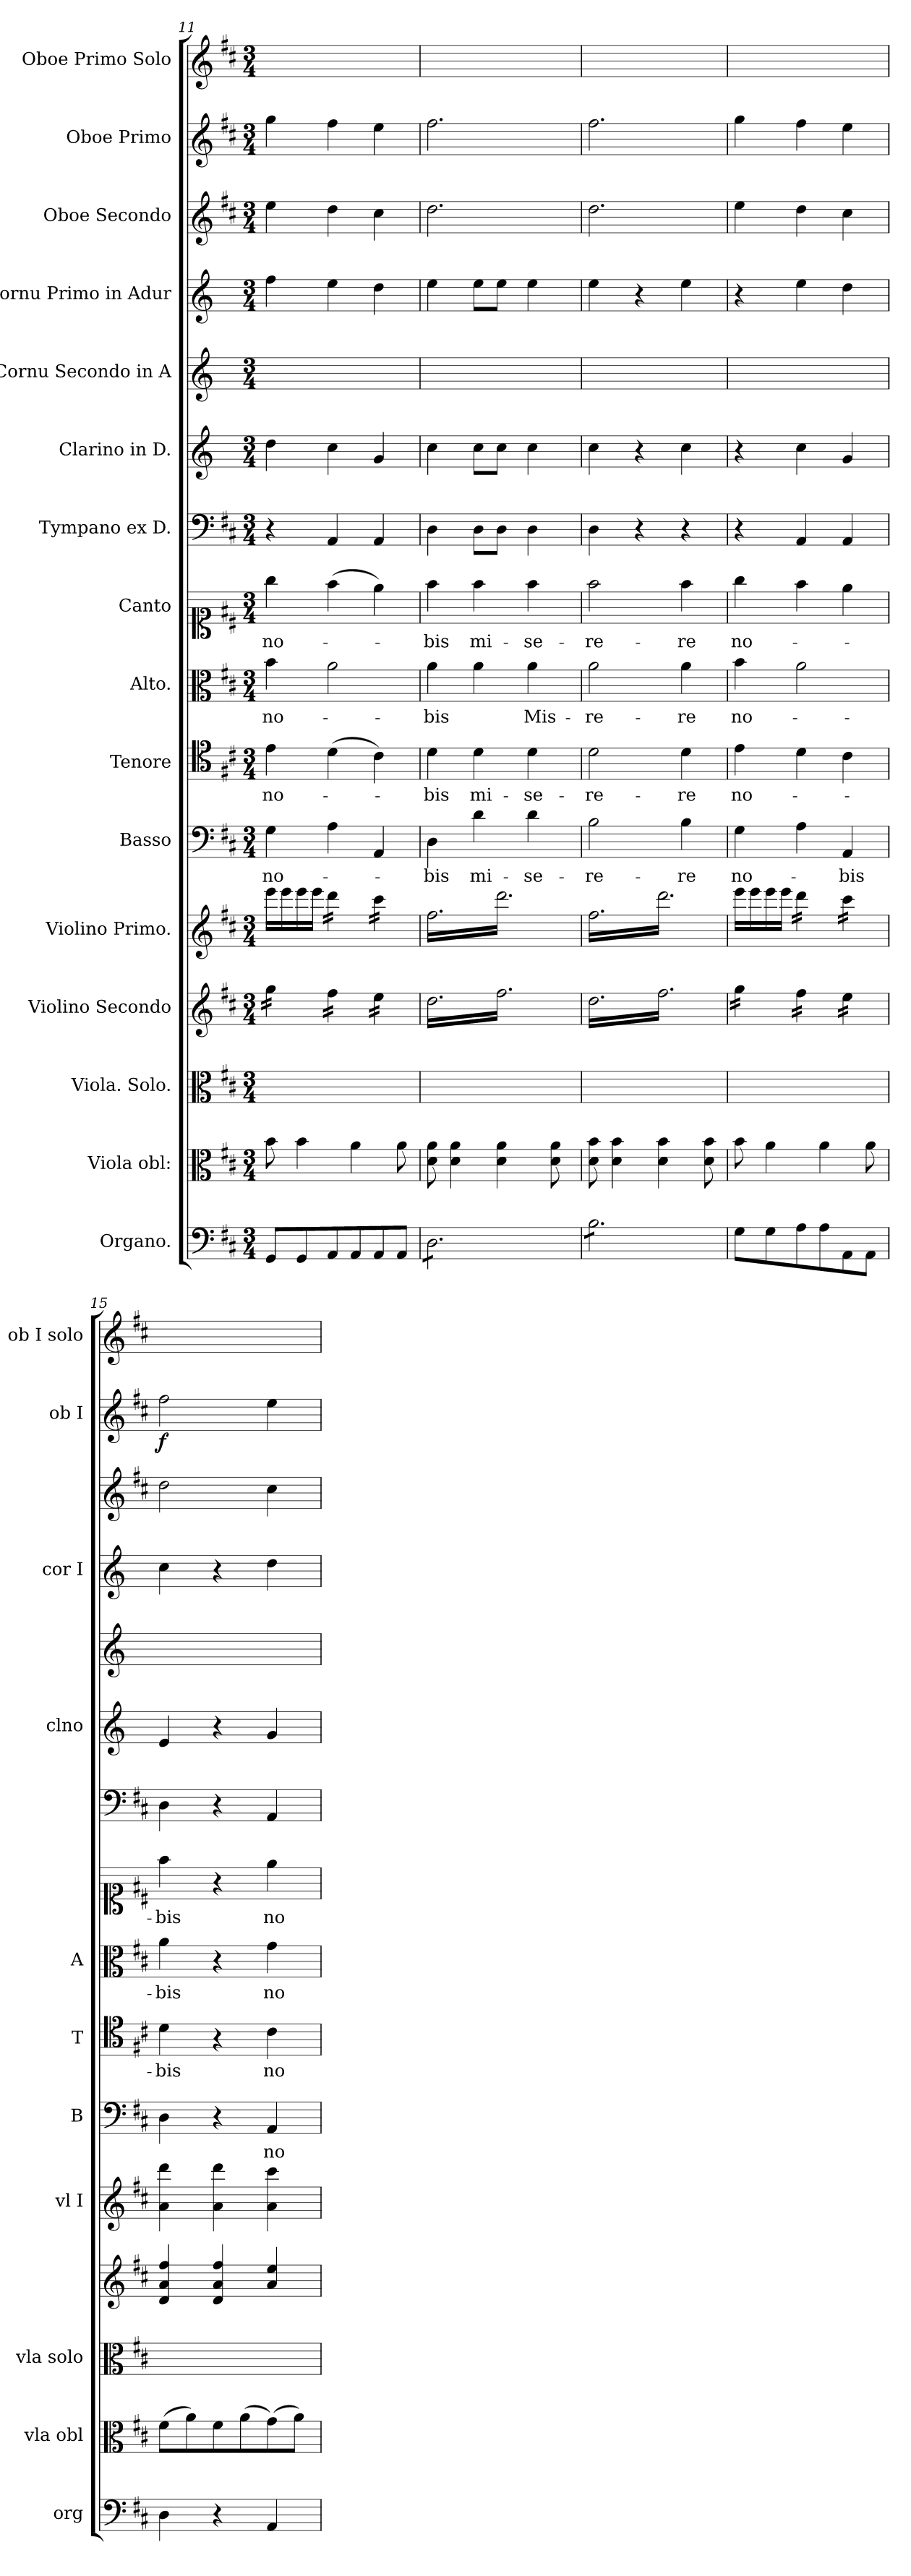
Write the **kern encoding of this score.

**kern	**kern	**kern	**kern	**dynam	**kern	**dynam	**kern	**text	**kern	**text	**dynam	**kern	**text	**kern	**text	**kern	**dynam	**kern	**dynam	**kern	**kern	**dynam	**kern	**dynam	**kern	**dynam	**kern
*part16	*part15	*part14	*part13	*part13	*part12	*part12	*part11	*part11	*part10	*part10	*part10	*part9	*part9	*part8	*part8	*part7	*part7	*part6	*part6	*part5	*part4	*part4	*part3	*part3	*part2	*part2	*part1
*staff16	*staff15	*staff14	*staff13	*staff13	*staff12	*staff12	*staff11	*staff11	*staff10	*staff10	*staff10	*staff9	*staff9	*staff8	*staff8	*staff7	*staff7	*staff6	*staff6	*staff5	*staff4	*staff4	*staff3	*staff3	*staff2	*staff2	*staff1
*I"Organo.	*I"Viola obl:	*I"Viola. Solo.	*I"Violino Secondo	*	*I"Violino Primo.	*	*I"Basso	*	*I"Tenore	*	*	*I"Alto.	*	*I"Canto	*	*I"Tympano ex D.	*	*I"Clarino in D.	*	*I"Cornu Secondo in A	*I"Cornu Primo in Adur	*	*I"Oboe Secondo	*	*I"Oboe Primo	*	*I"Oboe Primo Solo
*I'org	*I'vla obl	*I'vla solo	*	*	*I'vl I	*	*I'B	*	*I'T	*	*	*I'A	*	*	*	*	*	*I'clno	*	*	*I'cor I	*	*	*	*I'ob I	*	*I'ob I solo
*clefF4	*clefC3	*clefC3	*clefG2	*	*clefG2	*	*clefF4	*	*clefC4	*	*	*clefC3	*	*clefC1	*	*clefF4	*	*clefG2	*	*clefG2	*clefG2	*	*clefG2	*	*clefG2	*	*clefG2
*	*	*	*	*	*	*	*	*	*	*	*	*	*	*	*	*	*	*ITrd-1c-2	*	*ITrd-1c-2	*ITrd-1c-2	*	*	*	*	*	*
*k[f#c#]	*k[f#c#]	*k[f#c#]	*k[f#c#]	*	*k[f#c#]	*	*k[f#c#]	*	*k[f#c#]	*	*	*k[f#c#]	*	*k[f#c#]	*	*k[f#c#]	*	*k[f#c#]	*	*k[f#c#]	*k[f#c#]	*	*k[f#c#]	*	*k[f#c#]	*	*k[f#c#]
*D:	*D:	*D:	*D:	*	*D:	*	*D:	*	*D:	*	*	*D:	*	*D:	*	*D:	*	*	*	*	*	*	*D:	*	*D:	*	*D:
*M3/4	*M3/4	*M3/4	*M3/4	*	*M3/4	*	*M3/4	*	*M3/4	*	*	*M3/4	*	*M3/4	*	*M3/4	*	*M3/4	*	*M3/4	*M3/4	*	*M3/4	*	*M3/4	*	*M3/4
=11	=11	=11	=11	=11	=11	=11	=11	=11	=11	=11	=11	=11	=11	=11	=11	=11	=11	=11	=11	=11	=11	=11	=11	=11	=11	=11	=11
*	*	*	*tremolo	*	*	*	*	*	*	*	*	*	*	*	*	*	*	*	*	*	*	*	*	*	*	*	*
8GG/L	8b\	2.ryy	16gg\LL	.	16eee\LL	.	4G\	no-	4e\	no-	.	4b\	no-	4gg\	no-	4r	.	4ee\	.	2.ryy	4gg\	.	4ee\	.	4gg\	.	2.ryy
.	.	.	16gg\	.	16eee\	.	.	.	.	.	.	.	.	.	.	.	.	.	.	.	.	.	.	.	.	.	.
8GG/	4b\	.	16gg\	.	16eee\	.	.	.	.	.	.	.	.	.	.	.	.	.	.	.	.	.	.	.	.	.	.
.	.	.	16gg\JJ	.	16eee\JJ	.	.	.	.	.	.	.	.	.	.	.	.	.	.	.	.	.	.	.	.	.	.
*	*	*	*	*	*tremolo	*	*	*	*	*	*	*	*	*	*	*	*	*	*	*	*	*	*	*	*	*	*
8AA/	.	.	16ff#\LL	.	16ddd\LL	.	4A\	.	(4d\	.	.	2a\	.	(4ff#\	.	4AA/	.	4dd\	.	.	4ff#\	.	4dd\	.	4ff#\	.	.
.	.	.	16ff#\	.	16ddd\	.	.	.	.	.	.	.	.	.	.	.	.	.	.	.	.	.	.	.	.	.	.
8AA/	4a\	.	16ff#\	.	16ddd\	.	.	.	.	.	.	.	.	.	.	.	.	.	.	.	.	.	.	.	.	.	.
.	.	.	16ff#\JJ	.	16ddd\JJ	.	.	.	.	.	.	.	.	.	.	.	.	.	.	.	.	.	.	.	.	.	.
8AA/	.	.	16ee\LL	.	16ccc#\LL	.	4AA/	.	4c#\)	.	.	.	.	4ee\)	.	4AA/	.	4a/	.	.	4ee\	.	4cc#\	.	4ee\	.	.
.	.	.	16ee\	.	16ccc#\	.	.	.	.	.	.	.	.	.	.	.	.	.	.	.	.	.	.	.	.	.	.
8AA/J	8a\	.	16ee\	.	16ccc#\	.	.	.	.	.	.	.	.	.	.	.	.	.	.	.	.	.	.	.	.	.	.
.	.	.	16ee\JJ	.	16ccc#\JJ	.	.	.	.	.	.	.	.	.	.	.	.	.	.	.	.	.	.	.	.	.	.
=12	=12	=12	=12	=12	=12	=12	=12	=12	=12	=12	=12	=12	=12	=12	=12	=12	=12	=12	=12	=12	=12	=12	=12	=12	=12	=12	=12
!	!	!	!	!	!	!LO:DY:b	!	!	!	!	!LO:DY:a	!	!	!	!	!	!	!	!	!	!	!LO:DY:b	!	!LO:DY:b	!	!LO:DY:b	!
*	*	*	*^	*	*	*	*	*	*	*	*	*	*	*	*	*	*	*	*	*	*	*	*	*	*	*	*
*tremolo	*	*	*	*	*	*	*	*	*	*	*	*	*	*	*	*	*	*	*	*	*	*	*	*	*	*	*	*
8D\L	8d\ 8a\	2.ryy	(16dd\LL	4..ryy	.	(16ff#\LL	po	4D\	-bis	4d\	-bis	po.	4a\	-bis	4ff#\	-bis	4D\	.	4dd\	.	2.ryy	4ff#\	po	2.dd\	po.	2.ff#\	po	2.ryy
.	.	.	16ff#\)	.	.	16ddd\)	.	.	.	.	.	.	.	.	.	.	.	.	.	.	.	.	.	.	.	.	.	.
8D\	4d\ 4a\	.	16dd\	.	.	16ff#\	.	.	.	.	.	.	.	.	.	.	.	.	.	.	.	.	.	.	.	.	.	.
.	.	.	16ff#\)	.	.	16ddd\)	.	.	.	.	.	.	.	.	.	.	.	.	.	.	.	.	.	.	.	.	.	.
!	!	!	!	!	!	!	!	!	!	!	!	!	!	!	!	!	!	!LO:DY:b	!	!LO:DY:b	!	!	!	!	!	!	!	!
8D\	.	.	16dd\	.	.	16ff#\	.	4d\	mi-	4d\	mi-	.	4a\	.	4ff#\	mi-	8D\L	po&colon;	8dd\L	po	.	8ff#\L	.	.	.	.	.	.
.	.	.	16ff#\)	.	.	16ddd\)	.	.	.	.	.	.	.	.	.	.	.	.	.	.	.	.	.	.	.	.	.	.
8D\	4d\ 4a\	.	16dd\	.	.	16ff#\	.	.	.	.	.	.	.	.	.	.	8D\J	.	8dd\J	.	.	8ff#\J	.	.	.	.	.	.
!	!	!	!	!	!LO:DY:b	!	!	!	!	!	!	!	!	!	!	!	!	!	!	!	!	!	!	!	!	!	!	!
.	.	.	16ff#\)	4ryy	po	16ddd\)	.	.	.	.	.	.	.	.	.	.	.	.	.	.	.	.	.	.	.	.	.	.
8D\	.	.	16dd\	.	.	16ff#\	.	4d\	-se-	4d\	-se-	.	4a\	Mis-	4ff#\	-se-	4D\	.	4dd\	.	.	4ff#\	.	.	.	.	.	.
.	.	.	16ff#\)	.	.	16ddd\)	.	.	.	.	.	.	.	.	.	.	.	.	.	.	.	.	.	.	.	.	.	.
8D\J	8d\ 8a\	.	16dd\	.	.	16ff#\	.	.	.	.	.	.	.	.	.	.	.	.	.	.	.	.	.	.	.	.	.	.
.	.	.	16ff#\)JJ	16ryy	.	16ddd\)JJ	.	.	.	.	.	.	.	.	.	.	.	.	.	.	.	.	.	.	.	.	.	.
*	*	*	*v	*v	*	*	*	*	*	*	*	*	*	*	*	*	*	*	*	*	*	*	*	*	*	*	*	*
=13	=13	=13	=13	=13	=13	=13	=13	=13	=13	=13	=13	=13	=13	=13	=13	=13	=13	=13	=13	=13	=13	=13	=13	=13	=13	=13	=13
8B\L	8d\ 8b\	2.ryy	(16dd\LL	.	16ff#\LL	.	2B\	-re-	2d\	-re-	.	2a\	-re-	2ff#\	-re-	4D\	.	4dd\	.	2.ryy	4ff#\	.	2.dd\	.	2.ff#\	.	2.ryy
.	.	.	16ff#\)	.	16ddd\	.	.	.	.	.	.	.	.	.	.	.	.	.	.	.	.	.	.	.	.	.	.
8B\	4d\ 4b\	.	16dd\	.	16ff#\	.	.	.	.	.	.	.	.	.	.	.	.	.	.	.	.	.	.	.	.	.	.
.	.	.	16ff#\)	.	16ddd\	.	.	.	.	.	.	.	.	.	.	.	.	.	.	.	.	.	.	.	.	.	.
8B\	.	.	16dd\	.	16ff#\	.	.	.	.	.	.	.	.	.	.	4r	.	4r	.	.	4r	.	.	.	.	.	.
.	.	.	16ff#\)	.	16ddd\	.	.	.	.	.	.	.	.	.	.	.	.	.	.	.	.	.	.	.	.	.	.
8B\	4d\ 4b\	.	16dd\	.	16ff#\	.	.	.	.	.	.	.	.	.	.	.	.	.	.	.	.	.	.	.	.	.	.
.	.	.	16ff#\)	.	16ddd\	.	.	.	.	.	.	.	.	.	.	.	.	.	.	.	.	.	.	.	.	.	.
8B\	.	.	16dd\	.	16ff#\	.	4B\	-re	4d\	-re	.	4a\	-re	4ff#\	-re	4r	.	4dd\	.	.	4ff#\	.	.	.	.	.	.
.	.	.	16ff#\)	.	16ddd\	.	.	.	.	.	.	.	.	.	.	.	.	.	.	.	.	.	.	.	.	.	.
8B\J	8d\ 8b\	.	16dd\	.	16ff#\	.	.	.	.	.	.	.	.	.	.	.	.	.	.	.	.	.	.	.	.	.	.
*Xtremolo	*	*	*	*	*	*	*	*	*	*	*	*	*	*	*	*	*	*	*	*	*	*	*	*	*	*	*
.	.	.	16ff#\)JJ	.	16ddd\JJ	.	.	.	.	.	.	.	.	.	.	.	.	.	.	.	.	.	.	.	.	.	.
*	*	*	*	*	*Xtremolo	*	*	*	*	*	*	*	*	*	*	*	*	*	*	*	*	*	*	*	*	*	*
=14	=14	=14	=14	=14	=14	=14	=14	=14	=14	=14	=14	=14	=14	=14	=14	=14	=14	=14	=14	=14	=14	=14	=14	=14	=14	=14	=14
8G\L	8b\	2.ryy	16gg\LL	.	16eee\LL	.	4G\	no-	4e\	no-	.	4b\	no-	4gg\	no-	4r	.	4r	.	2.ryy	4r	.	4ee\	.	4gg\	.	2.ryy
.	.	.	16gg\	.	16eee\	.	.	.	.	.	.	.	.	.	.	.	.	.	.	.	.	.	.	.	.	.	.
8G\	4a\	.	16gg\	.	16eee\	.	.	.	.	.	.	.	.	.	.	.	.	.	.	.	.	.	.	.	.	.	.
.	.	.	16gg\JJ	.	16eee\JJ	.	.	.	.	.	.	.	.	.	.	.	.	.	.	.	.	.	.	.	.	.	.
*	*	*	*	*	*tremolo	*	*	*	*	*	*	*	*	*	*	*	*	*	*	*	*	*	*	*	*	*	*
8A\	.	.	16ff#\LL	.	16ddd\LL	.	4A\	.	4d\	.	.	2a\	.	4ff#\	.	4AA/	.	4dd\	.	.	4ff#\	.	4dd\	.	4ff#\	.	.
.	.	.	16ff#\	.	16ddd\	.	.	.	.	.	.	.	.	.	.	.	.	.	.	.	.	.	.	.	.	.	.
8A\	4a\	.	16ff#\	.	16ddd\	.	.	.	.	.	.	.	.	.	.	.	.	.	.	.	.	.	.	.	.	.	.
.	.	.	16ff#\JJ	.	16ddd\JJ	.	.	.	.	.	.	.	.	.	.	.	.	.	.	.	.	.	.	.	.	.	.
8AA/	.	.	16ee\LL	.	16ccc#\LL	.	4AA/	-bis	4c#\	.	.	.	.	4ee\	.	4AA/	.	4a/	.	.	4ee\	.	4cc#\	.	4ee\	.	.
.	.	.	16ee\	.	16ccc#\	.	.	.	.	.	.	.	.	.	.	.	.	.	.	.	.	.	.	.	.	.	.
8AA/J	8a\	.	16ee\	.	16ccc#\	.	.	.	.	.	.	.	.	.	.	.	.	.	.	.	.	.	.	.	.	.	.
.	.	.	16ee\JJ	.	16ccc#\JJ	.	.	.	.	.	.	.	.	.	.	.	.	.	.	.	.	.	.	.	.	.	.
*	*	*	*	*	*Xtremolo	*	*	*	*	*	*	*	*	*	*	*	*	*	*	*	*	*	*	*	*	*	*
*	*	*	*Xtremolo	*	*	*	*	*	*	*	*	*	*	*	*	*	*	*	*	*	*	*	*	*	*	*	*
=15	=15	=15	=15	=15	=15	=15	=15	=15	=15	=15	=15	=15	=15	=15	=15	=15	=15	=15	=15	=15	=15	=15	=15	=15	=15	=15	=15
!	!	!	!	!	!	!LO:DY:b	!	!	!	!	!	!	!	!	!	!	!LO:DY:b	!	!LO:DY:b	!	!	!	!	!LO:DY:b	!	!	!
4D\	(8f#\L	2.ryy	4d/ 4a/ 4ff#/	.	4a\ 4ddd\	for	4D\	.	4d\	-bis	.	4a\	-bis	4ff#\	-bis	4D\	for	4f#/	for	2.ryy	4dd\	.	2dd\	for	2ff#\	f	2.ryy
.	8a\)	.	.	.	.	.	.	.	.	.	.	.	.	.	.	.	.	.	.	.	.	.	.	.	.	.	.
4r	8f#\	.	4d/ 4a/ 4ff#/	.	4a\ 4ddd\	.	4r	.	4r	.	.	4r	.	4r	.	4r	.	4r	.	.	4r	.	.	.	.	.	.
.	(8a\	.	.	.	.	.	.	.	.	.	.	.	.	.	.	.	.	.	.	.	.	.	.	.	.	.	.
!	!	!	!	!LO:DY:b	!	!	!	!	!	!	!	!	!	!	!	!	!	!	!	!	!	!	!	!	!	!	!
4AA/	(8g\)	.	4a/ 4ee/	for	4a\ 4ccc#\	.	4AA/	no-	4c#\	no-	.	4g\	no	4ee\	no-	4AA/	.	4a/	.	.	4ee\	.	4cc#\	.	4ee\	.	.
.	8a\J)	.	.	.	.	.	.	.	.	.	.	.	.	.	.	.	.	.	.	.	.	.	.	.	.	.	.
=	=	=	=	=	=	=	=	=	=	=	=	=	=	=	=	=	=	=	=	=	=	=	=	=	=	=	=
*-	*-	*-	*-	*-	*-	*-	*-	*-	*-	*-	*-	*-	*-	*-	*-	*-	*-	*-	*-	*-	*-	*-	*-	*-	*-	*-	*-
